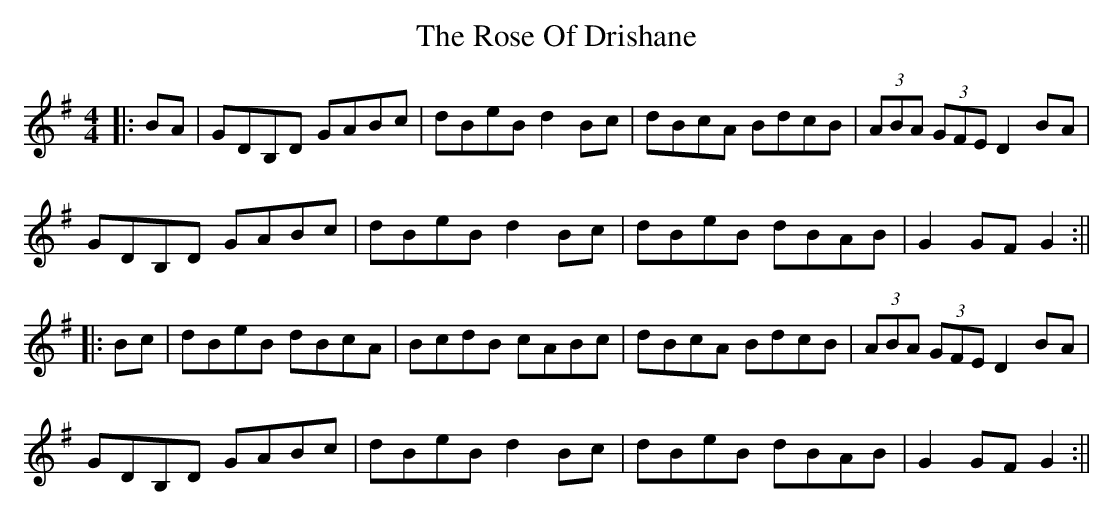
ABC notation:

X:1
T: The Rose Of Drishane
M: 4/4
L: 1/8
K: Gmaj
||:BA |GDB,D GABc|dBeB d2 Bc|dBcA BdcB|(3ABA (3GFE D2 BA|
GDB,D GABc| dBeB d2 Bc|dBeB dBAB|G2 GF G2:||
||: Bc|dBeB dBcA|BcdB cABc|dBcA BdcB|(3ABA (3GFE D2 BA|
GDB,D GABc|dBeB d2 Bc|dBeB dBAB|G2 GF G2:||
